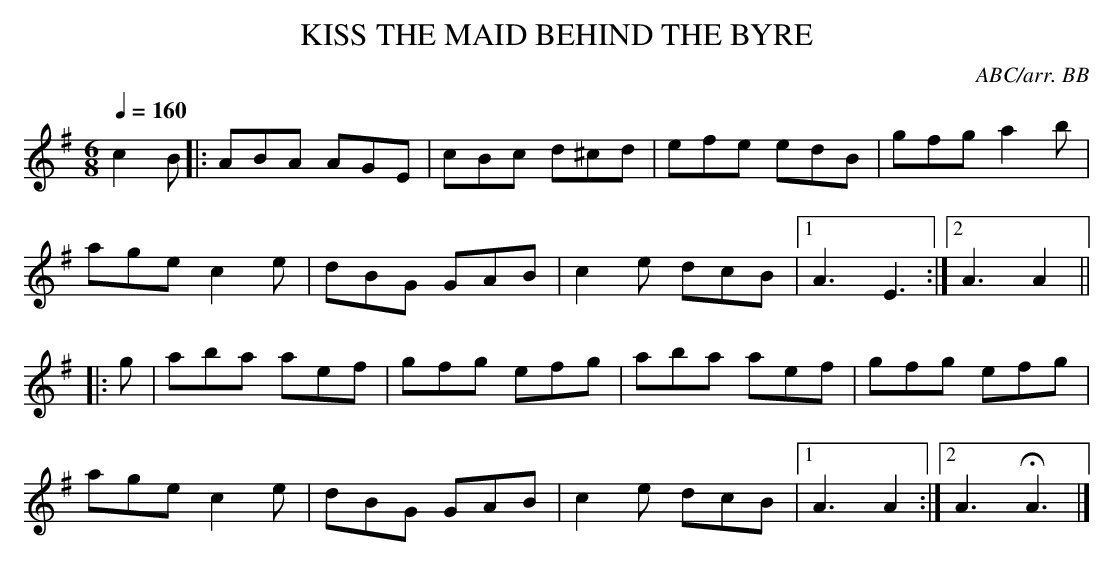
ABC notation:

X:1
T:KISS THE MAID BEHIND THE BYRE
C:ABC/arr. BB
Q:1/4=160
L:1/8
M:6/8
K:Ador
c2B|: ABA AGE|cBc d^cd|efe edB|gfg a2b|
age c2e|dBG GAB|c2e dcB|1 A3 E3:|2 A3 A2||
|:g|aba aef|gfg efg|aba aef|gfg efg|
age c2e|dBG GAB|c2e dcB|1 A3 A2:|2 A3 HA3|]
